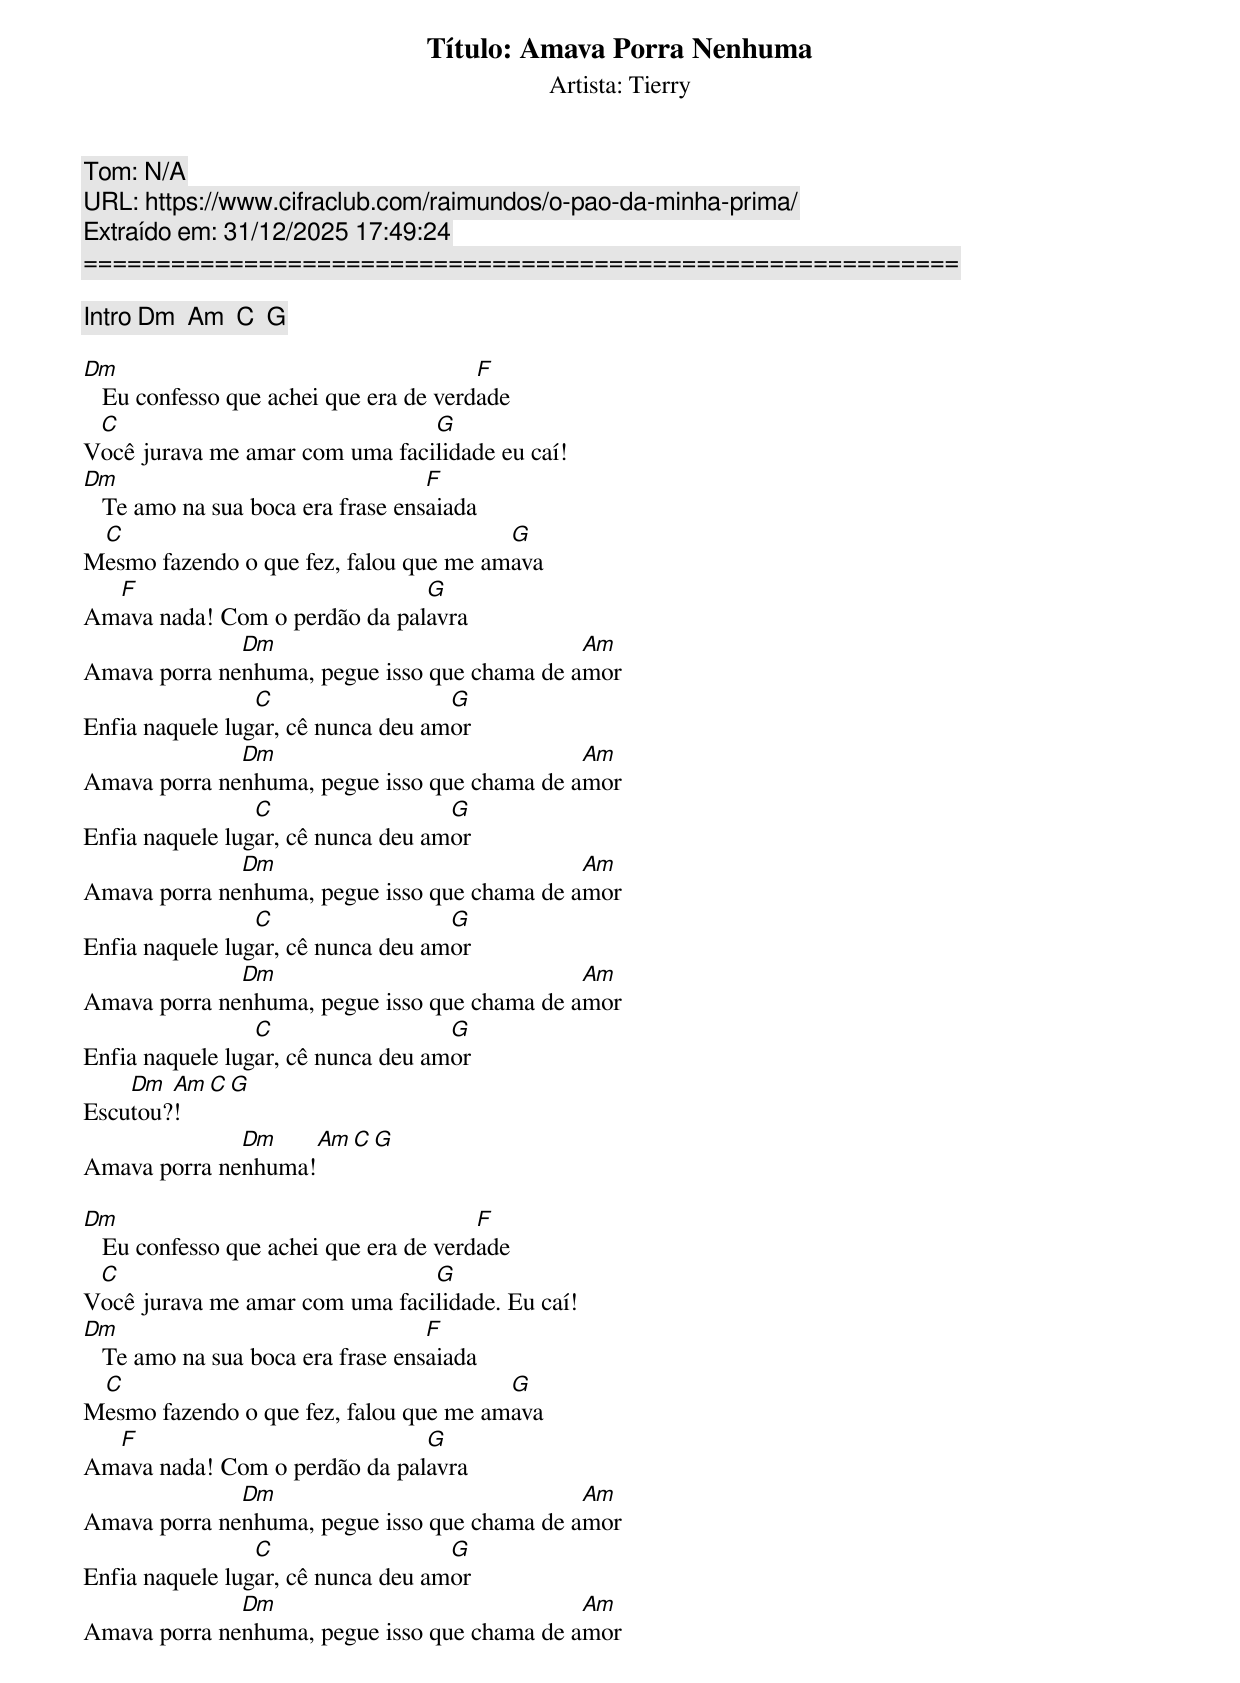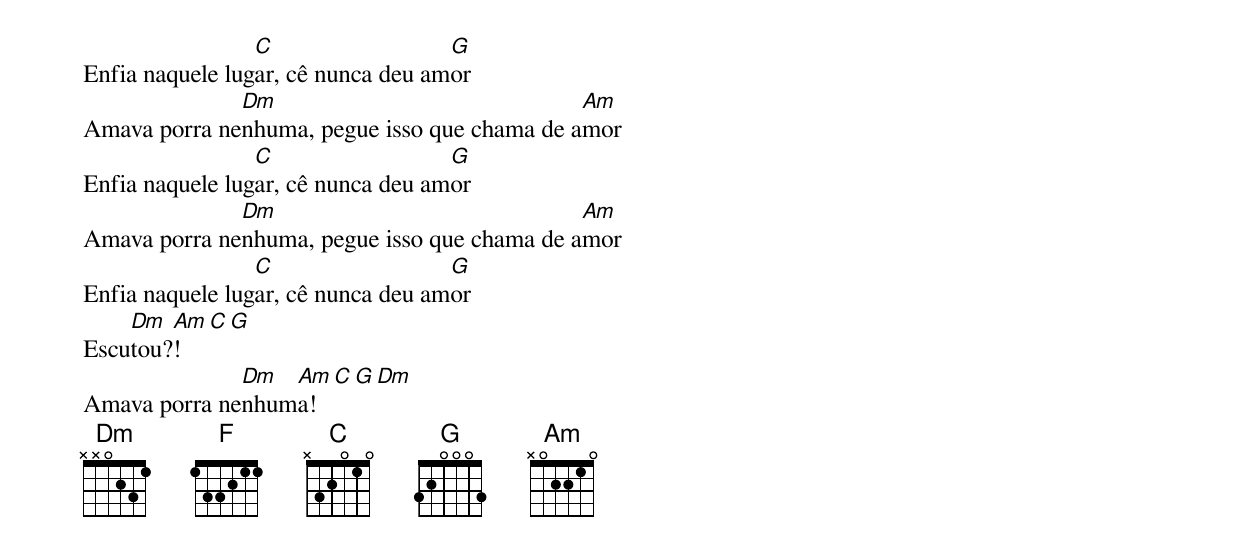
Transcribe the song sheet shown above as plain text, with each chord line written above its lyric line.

Título: Amava Porra Nenhuma
Artista: Tierry
Tom: N/A
URL: https://www.cifraclub.com/raimundos/o-pao-da-minha-prima/
Extraído em: 31/12/2025 17:49:24
============================================================

[Intro] Dm  Am  C  G

Dm                                      F
   Eu confesso que achei que era de verdade
 C                              G
Você jurava me amar com uma facilidade eu caí!
Dm                                 F
   Te amo na sua boca era frase ensaiada
 C                                      G
Mesmo fazendo o que fez, falou que me amava
  F                            G
Amava nada! Com o perdão da palavra
              Dm                              Am
Amava porra nenhuma, pegue isso que chama de amor
                 C                  G
Enfia naquele lugar, cê nunca deu amor
              Dm                              Am
Amava porra nenhuma, pegue isso que chama de amor
                 C                  G
Enfia naquele lugar, cê nunca deu amor
              Dm                              Am
Amava porra nenhuma, pegue isso que chama de amor
                 C                  G
Enfia naquele lugar, cê nunca deu amor
              Dm                              Am
Amava porra nenhuma, pegue isso que chama de amor
                 C                  G
Enfia naquele lugar, cê nunca deu amor
    Dm  Am  C  G
Escutou?!
              Dm     Am  C  G
Amava porra nenhuma!

Dm                                      F
   Eu confesso que achei que era de verdade
 C                              G
Você jurava me amar com uma facilidade. Eu caí!
Dm                                 F
   Te amo na sua boca era frase ensaiada
 C                                      G
Mesmo fazendo o que fez, falou que me amava
  F                            G
Amava nada! Com o perdão da palavra
              Dm                              Am
Amava porra nenhuma, pegue isso que chama de amor
                 C                  G
Enfia naquele lugar, cê nunca deu amor
              Dm                              Am
Amava porra nenhuma, pegue isso que chama de amor
                 C                  G
Enfia naquele lugar, cê nunca deu amor
              Dm                              Am
Amava porra nenhuma, pegue isso que chama de amor
                 C                  G
Enfia naquele lugar, cê nunca deu amor
              Dm                              Am
Amava porra nenhuma, pegue isso que chama de amor
                 C                  G
Enfia naquele lugar, cê nunca deu amor
    Dm  Am  C  G
Escutou?!
              Dm  Am  C  G  Dm
Amava porra nenhuma!
